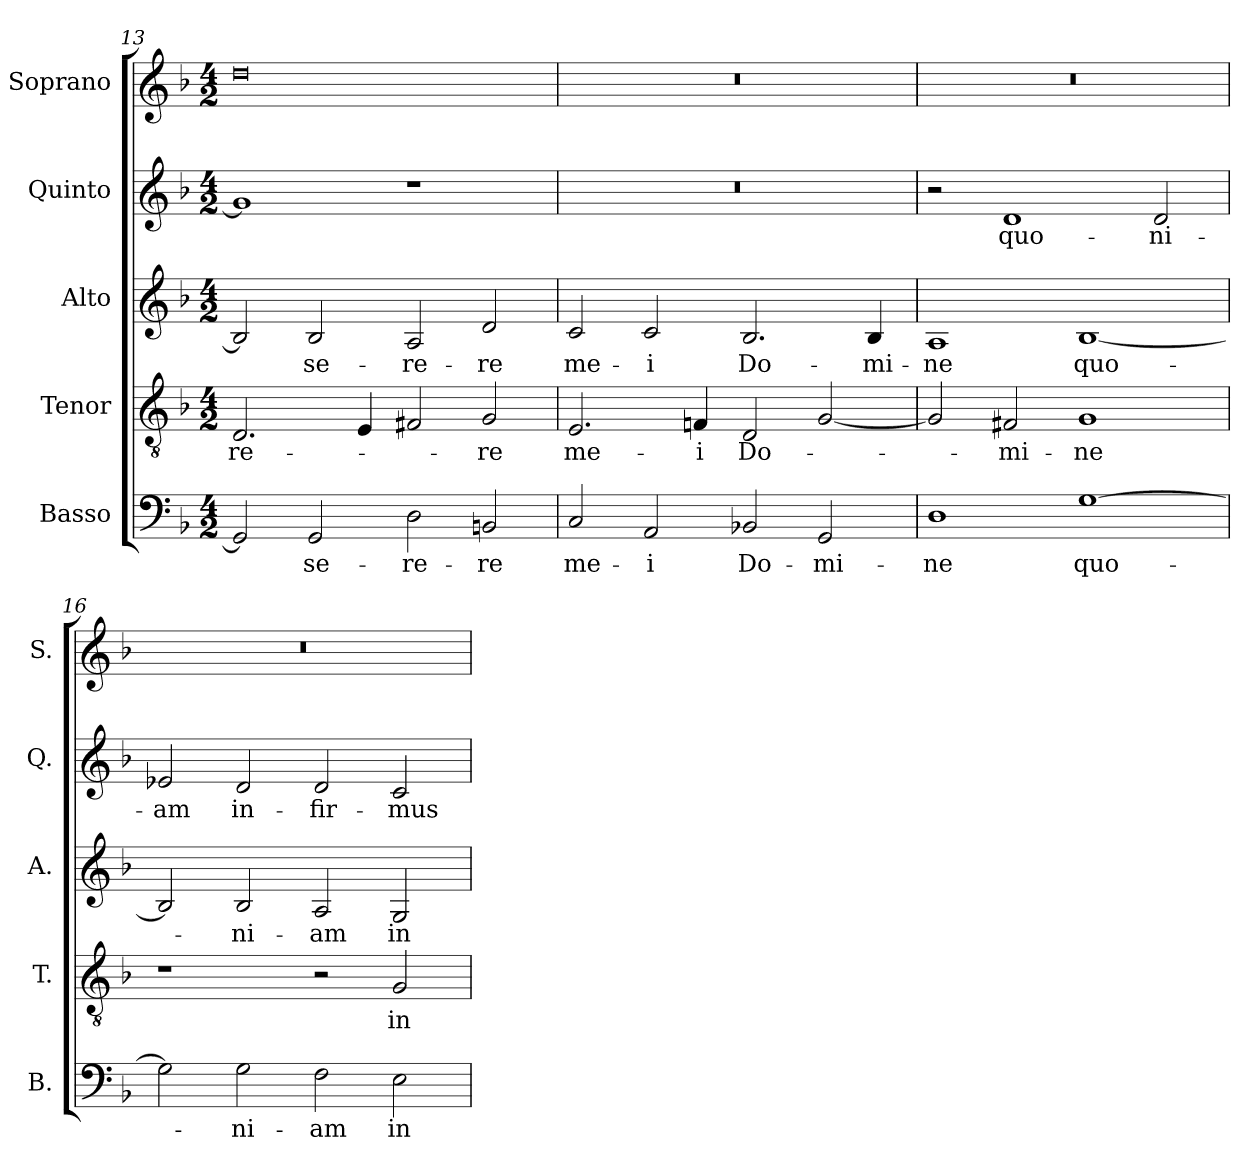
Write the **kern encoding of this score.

**kern	**text	**kern	**text	**kern	**text	**kern	**text	**kern
*part5	*part5	*part4	*part4	*part3	*part3	*part2	*part2	*part1
*staff5	*staff5	*staff4	*staff4	*staff3	*staff3	*staff2	*staff2	*staff1
*I"Basso	*	*I"Tenor	*	*I"Alto	*	*I"Quinto	*	*I"Soprano
*I'B.	*	*I'T.	*	*I'A.	*	*I'Q.	*	*I'S.
*clefF4	*	*clefGv2	*	*clefG2	*	*clefG2	*	*clefG2
*	*	*ITrd7c12	*	*	*	*	*	*
*k[b-]	*	*k[b-]	*	*k[b-]	*	*k[b-]	*	*k[b-]
*F:	*	*F:	*	*F:	*	*F:	*	*F:
*M4/2	*	*M4/2	*	*M4/2	*	*M4/2	*	*M4/2
=13	=13	=13	=13	=13	=13	=13	=13	=13
!	!	!	!LO:LY:b:color=#000000	!	!	!	!	!
2GGi/]	.	2.DDi/	-re-	2B-i/]	.	1gi]	.	0ddi
!	!LO:LY:b:color=#000000	!	!	!	!	!	!	!
!	!	!	!	!	!LO:LY:b:color=#000000	!	!	!
2GGi/	-se-	.	.	2B-i/	-se-	.	.	.
.	.	4EEi/	.	.	.	.	.	.
!	!LO:LY:b:color=#000000	!	!	!	!	!	!	!
!	!	!	!	!	!LO:LY:b:color=#000000	!	!	!
2Di\	-re-	2FF#Xi/	.	2Ai/	-re-	1r	.	.
!	!LO:LY:b:color=#000000	!	!	!	!	!	!	!
!	!	!	!LO:LY:b:color=#000000	!	!	!	!	!
!	!	!	!	!	!LO:LY:b:color=#000000	!	!	!
2BBni/	-re	2GGi/	-re	2di/	-re	.	.	.
=14	=14	=14	=14	=14	=14	=14	=14	=14
!	!LO:LY:b:color=#000000	!	!	!	!	!	!	!
!	!	!	!LO:LY:b:color=#000000	!	!	!	!	!
!	!	!	!	!	!LO:LY:b:color=#000000	!LO:N:vis=1	!	!LO:N:vis=1
2Ci/	me-	2.EEi/	me-	2ci/	me-	0r	.	0r
!	!LO:LY:b:color=#000000	!	!	!	!	!	!	!
!	!	!	!	!	!LO:LY:b:color=#000000	!	!	!
2AAi/	-i	.	.	2ci/	-i	.	.	.
!	!	!	!LO:LY:b:color=#000000	!	!	!	!	!
.	.	4FFni/	-i	.	.	.	.	.
!	!LO:LY:b:color=#000000	!	!	!	!	!	!	!
!	!	!	!LO:LY:b:color=#000000	!	!	!	!	!
!	!	!	!	!	!LO:LY:b:color=#000000	!	!	!
2BB-Xi/	Do-	2DDi/	Do-	2.B-i/	Do-	.	.	.
!	!LO:LY:b:color=#000000	!	!	!	!	!	!	!
2GGi/	-mi-	[2GGi/	.	.	.	.	.	.
!	!	!	!	!	!LO:LY:b:color=#000000	!	!	!
.	.	.	.	4B-i/	-mi-	.	.	.
=15	=15	=15	=15	=15	=15	=15	=15	=15
!	!LO:LY:b:color=#000000	!	!	!	!	!	!	!
!	!	!	!	!	!LO:LY:b:color=#000000	!	!	!LO:N:vis=1
1Di	-ne	2GGi/]	.	1Ai	-ne	2r	.	0r
!	!	!	!LO:LY:b:color=#000000	!	!	!	!	!
!	!	!	!	!	!	!	!LO:LY:b:color=#000000	!
.	.	2FF#Xi/	-mi-	.	.	1di	quo-	.
!	!LO:LY:b:color=#000000	!	!	!	!	!	!	!
!	!	!	!LO:LY:b:color=#000000	!	!	!	!	!
!	!	!	!	!	!LO:LY:b:color=#000000	!	!	!
[1Gi	quo-	1GGi	-ne	[1B-i	quo-	.	.	.
!	!	!	!	!	!	!	!LO:LY:b:color=#000000	!
.	.	.	.	.	.	2di/	-ni-	.
=16	=16	=16	=16	=16	=16	=16	=16	=16
!	!	!	!	!	!	!	!LO:LY:b:color=#000000	!LO:N:vis=1
2Gi\]	.	1r	.	2B-i/]	.	2e-Xi/	-am	0r
!	!LO:LY:b:color=#000000	!	!	!	!	!	!	!
!	!	!	!	!	!LO:LY:b:color=#000000	!	!	!
!	!	!	!	!	!	!	!LO:LY:b:color=#000000	!
2Gi\	-ni-	.	.	2B-i/	-ni-	2di/	in-	.
!	!LO:LY:b:color=#000000	!	!	!	!	!	!	!
!	!	!	!	!	!LO:LY:b:color=#000000	!	!	!
!	!	!	!	!	!	!	!LO:LY:b:color=#000000	!
2Fi\	-am	2r	.	2Ai/	-am	2di/	-fir-	.
!	!LO:LY:b:color=#000000	!	!	!	!	!	!	!
!	!	!	!LO:LY:b:color=#000000	!	!	!	!	!
!	!	!	!	!	!LO:LY:b:color=#000000	!	!	!
!	!	!	!	!	!	!	!LO:LY:b:color=#000000	!
2Ei\	in-	2GGi/	in-	2Gi/	in-	2ci/	-mus	.
=	=	=	=	=	=	=	=	=
*-	*-	*-	*-	*-	*-	*-	*-	*-
